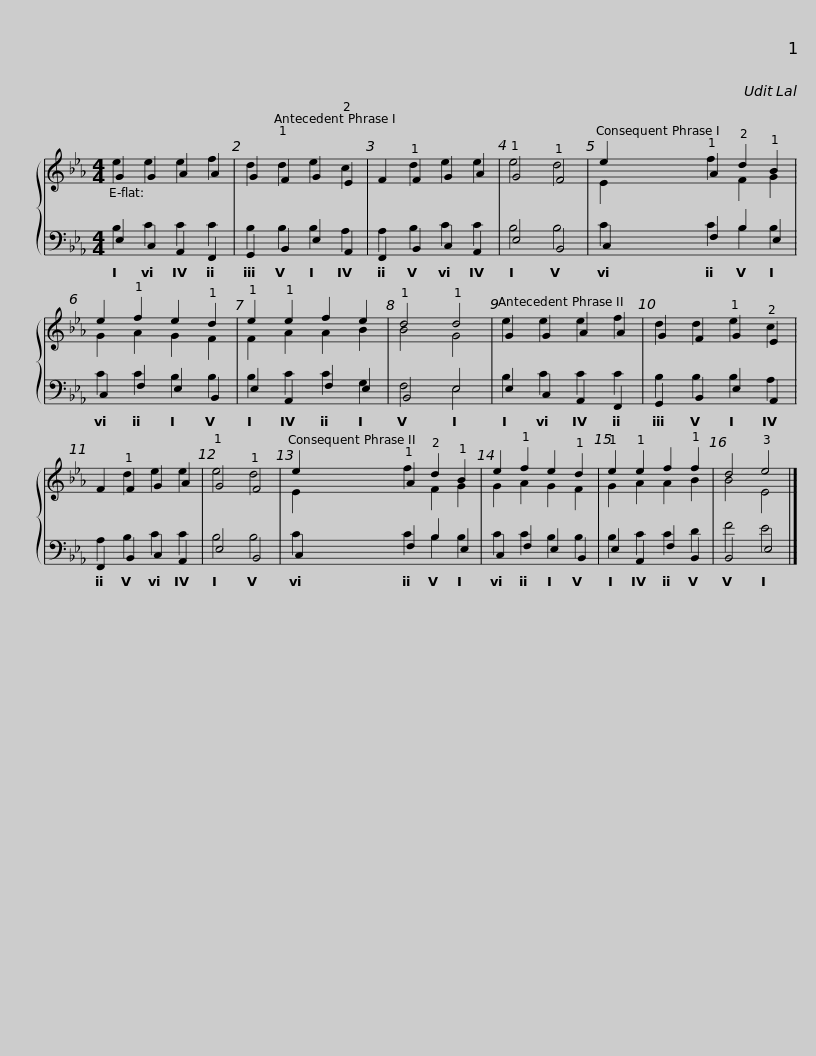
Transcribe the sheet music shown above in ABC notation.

X:1
%%score { ( 1 2 ) | ( 3 4 ) }
L:1/8
M:4/4
I:linebreak $
K:Eb
V:1 treble
V:2 treble
V:3 bass
V:4 bass
V:1
 G2 G2 A2 A2 | G2 F2 G2 E2 | F2 F2 G2 A2 | G4 F4 | e2 A2 d2 B2 | %5
 e2 f2 e2 d2 | e2 e2 f2 e2 | d4 d4 | G2 G2 A2 A2 |$ G2 F2 G2 E2 | %10
 F2 F2 G2 A2 | G4 F4 | e2 A2 d2 B2 | e2 f2 e2 d2 | e2 e2 f2 f2 | %15
 d4 e4 |] %16
V:2
 e2 e2 e2 f2 | d2 d2 e2 c2 | x2 d2 e2 e2 | e4 d4 | E2 f2 F2 G2 | %5
 G2 A2 G2 F2 | F2 A2 A2 B2 | B4 G4 | e2 e2 e2 f2 |$ d2 d2 e2 c2 | %10
 x2 d2 e2 e2 | e4 d4 | E2 f2 F2 G2 | G2 A2 G2 F2 | G2 A2 A2 B2 | %15
 B4 E4 |] %16
V:3
 E,2 C,2 A,,2 F,,2 | G,,2 B,,2 E,2 A,,2 | F,,2 B,,2 C,2 A,,2 | E,4 B,,4 | C,2 F,2 B,2 E,2 | %5
 C,2 F,2 E,2 B,,2 | E,2 A,,2 F,2 E,2 | B,,4 E,4 | E,2 C,2 A,,2 F,,2 |$ G,,2 B,,2 E,2 A,,2 | %10
 F,,2 B,,2 C,2 A,,2 | E,4 B,,4 | C,2 F,2 B,2 E,2 | C,2 F,2 E,2 B,,2 | E,2 A,,2 F,2 B,,2 | %15
 B,,4 E,4 |] %16
V:4
 B,2 C2 C2 C2 | B,2 B,2 B,2 A,2 | A,2 B,2 C2 C2 | B,4 B,4 | C2 C2 B,2 B,2 | %5
 C2 C2 B,2 B,2 | B,2 C2 C2 G,2 | F,4 E,4 | B,2 C2 C2 C2 |$ B,2 B,2 B,2 A,2 | %10
 A,2 B,2 C2 C2 | B,4 B,4 | C2 C2 B,2 B,2 | C2 C2 B,2 B,2 | B,2 C2 C2 D2 | %15
 F4 E4 |] %16
